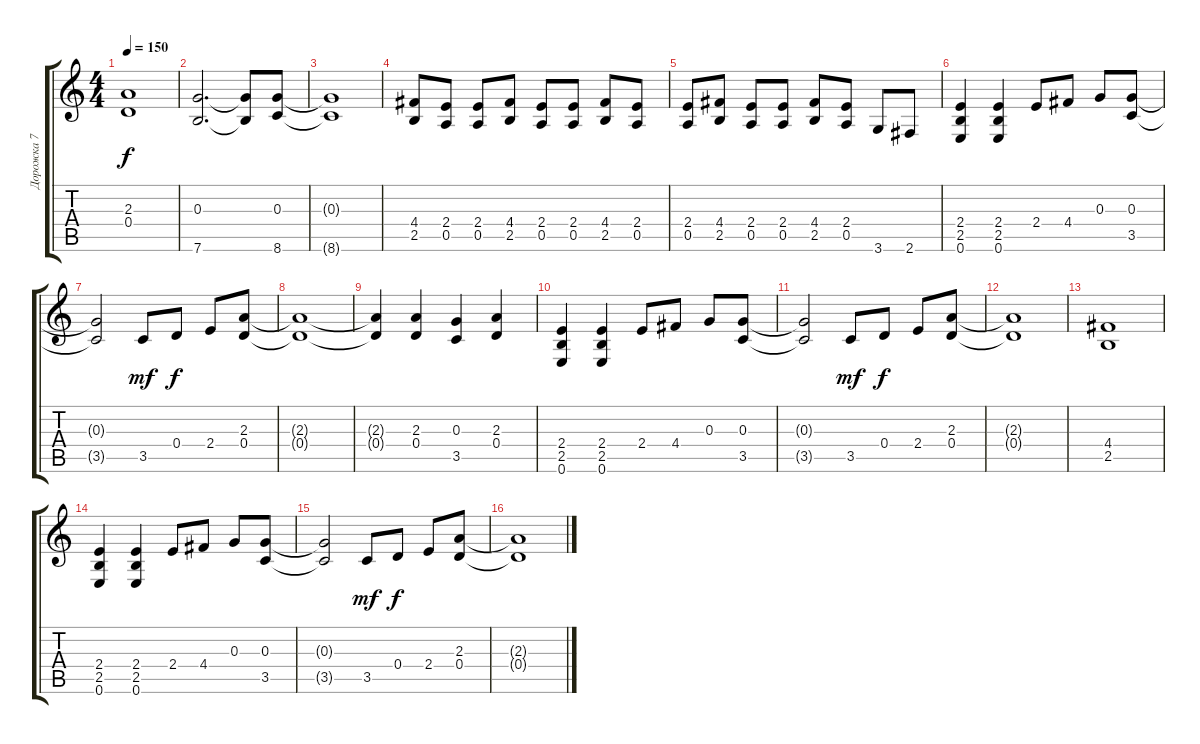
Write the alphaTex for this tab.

\track ("Дорожка 7" "Дорожка 7") {instrument distortionguitar}
\staff {score tabs}
\tuning (E4 B3 G3 D3 A2 E2) {hide}
\ts (4 4)
\tempo 150
\clef g2
\ks c
(2.3{t} 0.4{t}).1{dy f} |
(0.3 7.6).2{d} (0.3{t} 7.6{t}).8 (0.3 8.6).8 |
(0.3{t} 8.6{t}).1 |
(4.4 2.5).8 (2.4 0.5).8 (2.4 0.5).8 (4.4 2.5).8 (2.4 0.5).8 (2.4 0.5).8 (4.4 2.5).8 (2.4 0.5).8 |
(2.4 0.5).8 (4.4 2.5).8 (2.4 0.5).8 (2.4 0.5).8 (4.4 2.5).8 (2.4 0.5).8 3.6.8 2.6.8 |
(2.4 2.5 0.6).4 (2.4 2.5 0.6).4 2.4.8 4.4.8 0.3.8 (0.3 3.5).8 |
(0.3{t} 3.5{t}).2 3.5.8{dy mf} 0.4.8{dy f} 2.4.8 (2.3 0.4).8 |
(2.3{t} 0.4{t}).1 |
(2.3{t} 0.4{t}).4 (2.3 0.4).4 (0.3 3.5).4 (2.3 0.4).4 |
(2.4 2.5 0.6).4 (2.4 2.5 0.6).4 2.4.8 4.4.8 0.3.8 (0.3 3.5).8 |
(0.3{t} 3.5{t}).2 3.5.8{dy mf} 0.4.8{dy f} 2.4.8 (2.3 0.4).8 |
(2.3{t} 0.4{t}).1 |
(4.4 2.5).1 |
(2.4 2.5 0.6).4 (2.4 2.5 0.6).4 2.4.8 4.4.8 0.3.8 (0.3 3.5).8 |
(0.3{t} 3.5{t}).2 3.5.8{dy mf} 0.4.8{dy f} 2.4.8 (2.3 0.4).8 |
(2.3{t} 0.4{t}).1
